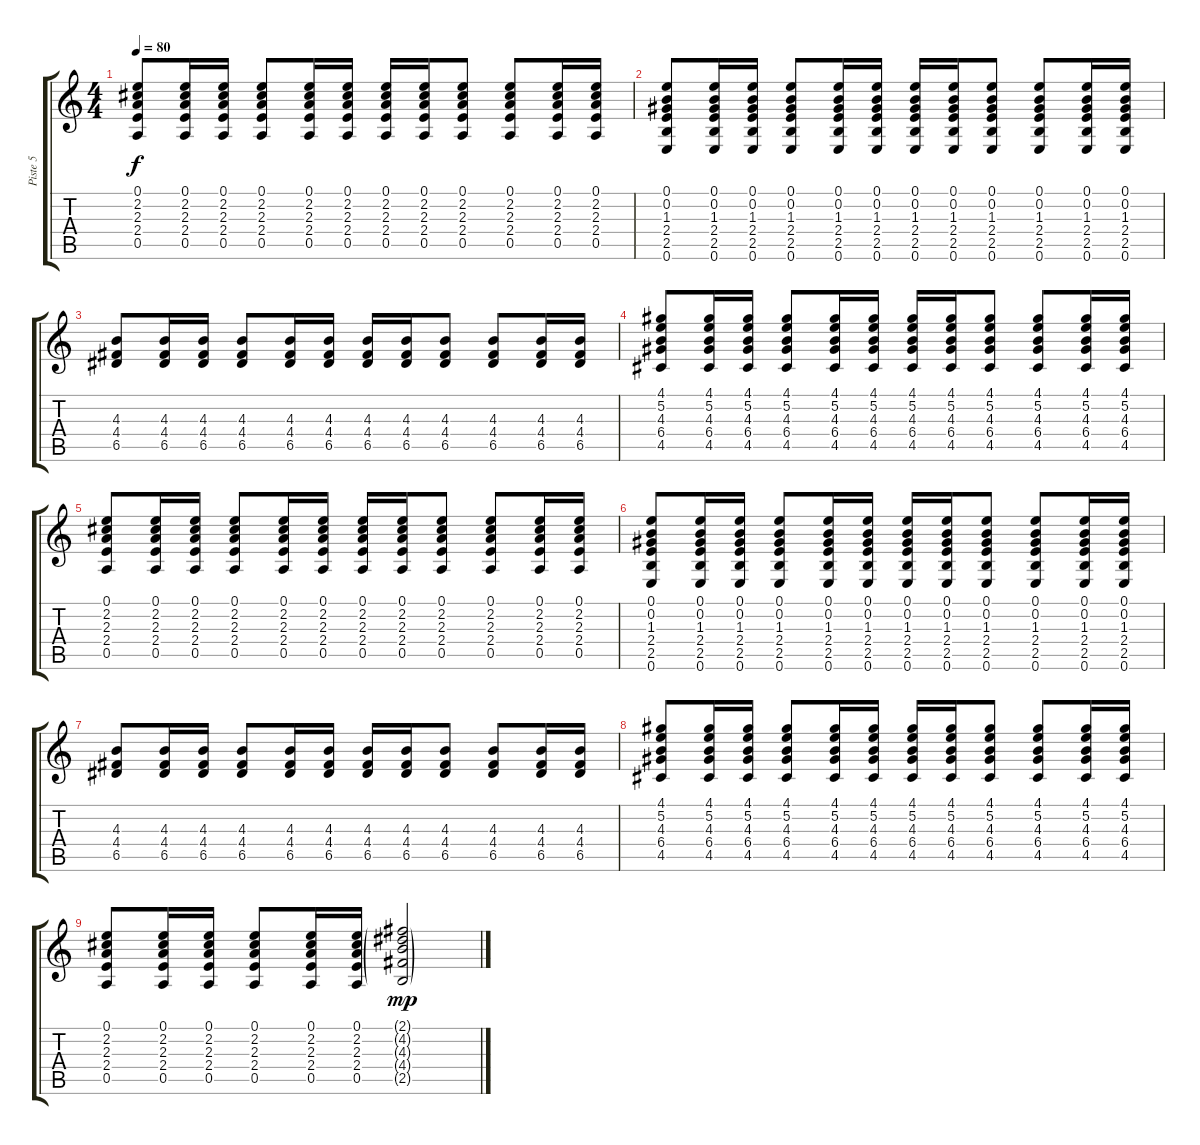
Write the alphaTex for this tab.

\track ("Piste 5" "Piste 5") {instrument overdrivenguitar}
\staff {score tabs}
\tuning (E4 B3 G3 D3 A2 E2) {hide}
\ts (4 4)
\tempo 80
\clef g2
\ks c
(0.1 2.2 2.3 2.4 0.5).8{dy f} (0.1 2.2 2.3 2.4 0.5).16 (0.1 2.2 2.3 2.4 0.5).16 (0.1 2.2 2.3 2.4 0.5).8 (0.1 2.2 2.3 2.4 0.5).16 (0.1 2.2 2.3 2.4 0.5).16 (0.1 2.2 2.3 2.4 0.5).16 (0.1 2.2 2.3 2.4 0.5).16 (0.1 2.2 2.3 2.4 0.5).8 (0.1 2.2 2.3 2.4 0.5).8 (0.1 2.2 2.3 2.4 0.5).16 (0.1 2.2 2.3 2.4 0.5).16 |
(0.1 0.2 1.3 2.4 2.5 0.6).8 (0.1 0.2 1.3 2.4 2.5 0.6).16 (0.1 0.2 1.3 2.4 2.5 0.6).16 (0.1 0.2 1.3 2.4 2.5 0.6).8 (0.1 0.2 1.3 2.4 2.5 0.6).16 (0.1 0.2 1.3 2.4 2.5 0.6).16 (0.1 0.2 1.3 2.4 2.5 0.6).16 (0.1 0.2 1.3 2.4 2.5 0.6).16 (0.1 0.2 1.3 2.4 2.5 0.6).8 (0.1 0.2 1.3 2.4 2.5 0.6).8 (0.1 0.2 1.3 2.4 2.5 0.6).16 (0.1 0.2 1.3 2.4 2.5 0.6).16 |
(4.3 4.4 6.5).8 (4.3 4.4 6.5).16 (4.3 4.4 6.5).16 (4.3 4.4 6.5).8 (4.3 4.4 6.5).16 (4.3 4.4 6.5).16 (4.3 4.4 6.5).16 (4.3 4.4 6.5).16 (4.3 4.4 6.5).8 (4.3 4.4 6.5).8 (4.3 4.4 6.5).16 (4.3 4.4 6.5).16 |
(4.1 5.2 4.3 6.4 4.5).8 (4.1 5.2 4.3 6.4 4.5).16 (4.1 5.2 4.3 6.4 4.5).16 (4.1 5.2 4.3 6.4 4.5).8 (4.1 5.2 4.3 6.4 4.5).16 (4.1 5.2 4.3 6.4 4.5).16 (4.1 5.2 4.3 6.4 4.5).16 (4.1 5.2 4.3 6.4 4.5).16 (4.1 5.2 4.3 6.4 4.5).8 (4.1 5.2 4.3 6.4 4.5).8 (4.1 5.2 4.3 6.4 4.5).16 (4.1 5.2 4.3 6.4 4.5).16 |
(0.1 2.2 2.3 2.4 0.5).8 (0.1 2.2 2.3 2.4 0.5).16 (0.1 2.2 2.3 2.4 0.5).16 (0.1 2.2 2.3 2.4 0.5).8 (0.1 2.2 2.3 2.4 0.5).16 (0.1 2.2 2.3 2.4 0.5).16 (0.1 2.2 2.3 2.4 0.5).16 (0.1 2.2 2.3 2.4 0.5).16 (0.1 2.2 2.3 2.4 0.5).8 (0.1 2.2 2.3 2.4 0.5).8 (0.1 2.2 2.3 2.4 0.5).16 (0.1 2.2 2.3 2.4 0.5).16 |
(0.1 0.2 1.3 2.4 2.5 0.6).8 (0.1 0.2 1.3 2.4 2.5 0.6).16 (0.1 0.2 1.3 2.4 2.5 0.6).16 (0.1 0.2 1.3 2.4 2.5 0.6).8 (0.1 0.2 1.3 2.4 2.5 0.6).16 (0.1 0.2 1.3 2.4 2.5 0.6).16 (0.1 0.2 1.3 2.4 2.5 0.6).16 (0.1 0.2 1.3 2.4 2.5 0.6).16 (0.1 0.2 1.3 2.4 2.5 0.6).8 (0.1 0.2 1.3 2.4 2.5 0.6).8 (0.1 0.2 1.3 2.4 2.5 0.6).16 (0.1 0.2 1.3 2.4 2.5 0.6).16 |
(4.3 4.4 6.5).8 (4.3 4.4 6.5).16 (4.3 4.4 6.5).16 (4.3 4.4 6.5).8 (4.3 4.4 6.5).16 (4.3 4.4 6.5).16 (4.3 4.4 6.5).16 (4.3 4.4 6.5).16 (4.3 4.4 6.5).8 (4.3 4.4 6.5).8 (4.3 4.4 6.5).16 (4.3 4.4 6.5).16 |
(4.1 5.2 4.3 6.4 4.5).8 (4.1 5.2 4.3 6.4 4.5).16 (4.1 5.2 4.3 6.4 4.5).16 (4.1 5.2 4.3 6.4 4.5).8 (4.1 5.2 4.3 6.4 4.5).16 (4.1 5.2 4.3 6.4 4.5).16 (4.1 5.2 4.3 6.4 4.5).16 (4.1 5.2 4.3 6.4 4.5).16 (4.1 5.2 4.3 6.4 4.5).8 (4.1 5.2 4.3 6.4 4.5).8 (4.1 5.2 4.3 6.4 4.5).16 (4.1 5.2 4.3 6.4 4.5).16 |
(0.1 2.2 2.3 2.4 0.5).8 (0.1 2.2 2.3 2.4 0.5).16 (0.1 2.2 2.3 2.4 0.5).16 (0.1 2.2 2.3 2.4 0.5).8 (0.1 2.2 2.3 2.4 0.5).16 (0.1 2.2 2.3 2.4 0.5).16 (2.1{g} 4.2{g} 4.3{g} 4.4{g} 2.5{g}).2{dy mp}
